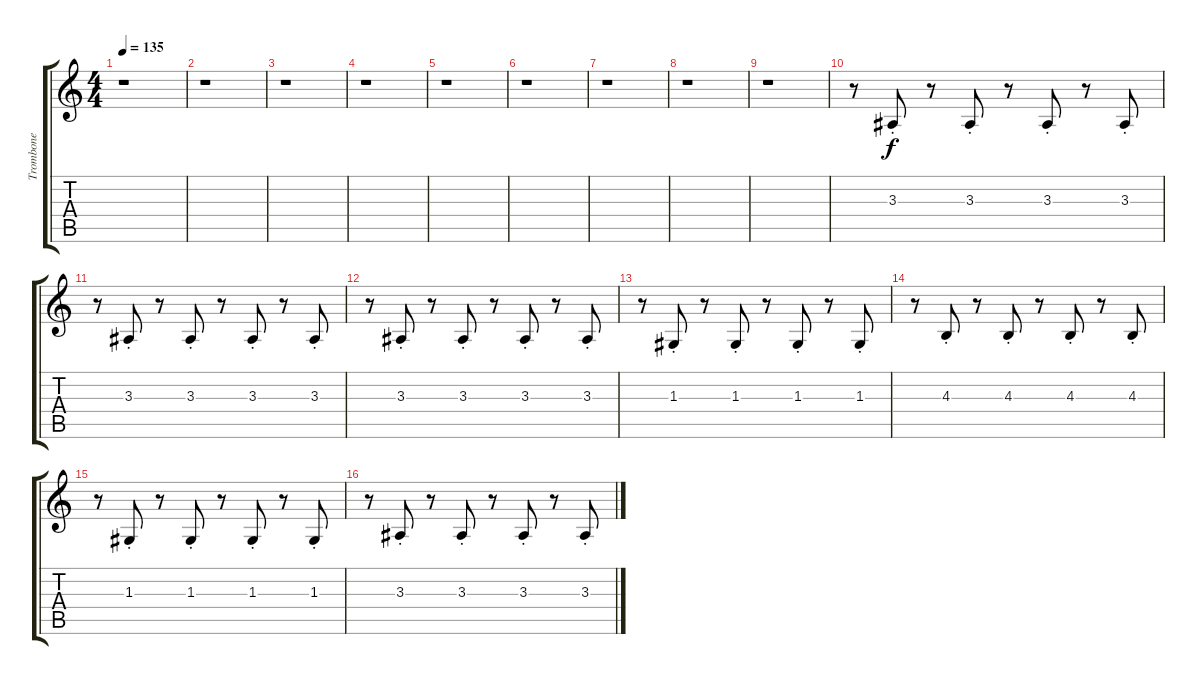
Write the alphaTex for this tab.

\track ("Trombone" "Trombone") {instrument trombone}
\staff {score tabs}
\tuning (E4 B3 G3 D3 A2 E2) {hide}
\ts (4 4)
\tempo 135
\clef g2
\ks c
r.1{dy f} |
r.1 |
r.1 |
r.1 |
r.1 |
r.1 |
r.1 |
r.1 |
r.1 |
r.8 3.3{st}.8 r.8 3.3{st}.8 r.8 3.3{st}.8 r.8 3.3{st}.8 |
r.8 3.3{st}.8 r.8 3.3{st}.8 r.8 3.3{st}.8 r.8 3.3{st}.8 |
r.8 3.3{st}.8 r.8 3.3{st}.8 r.8 3.3{st}.8 r.8 3.3{st}.8 |
r.8 1.3{st}.8 r.8 1.3{st}.8 r.8 1.3{st}.8 r.8 1.3{st}.8 |
r.8 4.3{st}.8 r.8 4.3{st}.8 r.8 4.3{st}.8 r.8 4.3{st}.8 |
r.8 1.3{st}.8 r.8 1.3{st}.8 r.8 1.3{st}.8 r.8 1.3{st}.8 |
r.8 3.3{st}.8 r.8 3.3{st}.8 r.8 3.3{st}.8 r.8 3.3{st}.8
